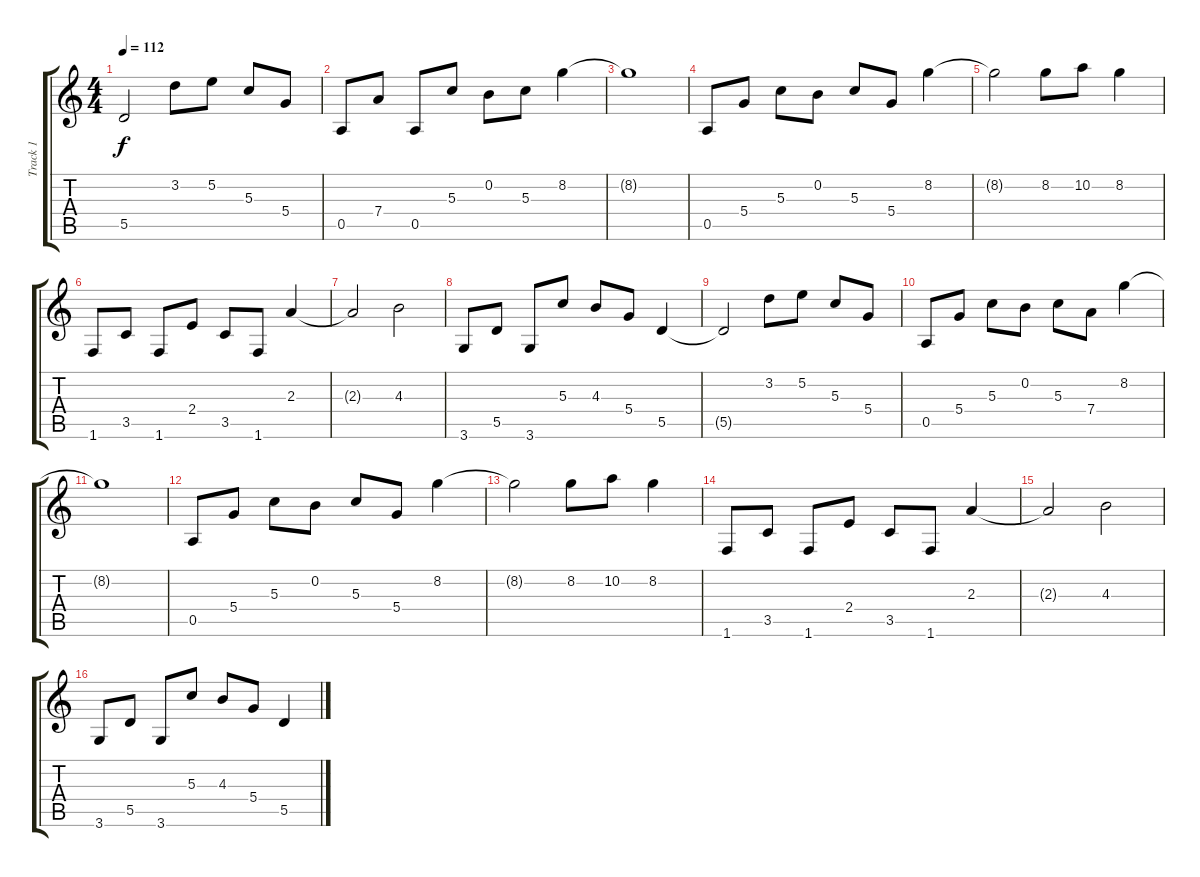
\track ("Track 1" "Track 1") {instrument electricguitarjazz}
\staff {score tabs}
\tuning (E4 B3 G3 D3 A2 E2) {hide}
\ts (4 4)
\tempo 112
\clef g2
\ks c
5.5{t}.2{dy f} 3.2.8 5.2.8 5.3.8 5.4.8 |
0.5.8 7.4.8 0.5.8 5.3.8 0.2.8 5.3.8 8.2.4 |
8.2{t}.1 |
0.5.8 5.4.8 5.3.8 0.2.8 5.3.8 5.4.8 8.2.4 |
8.2{t}.2 8.2.8 10.2.8 8.2.4 |
1.6.8 3.5.8 1.6.8 2.4.8 3.5.8 1.6.8 2.3.4 |
2.3{t}.2 4.3.2 |
3.6.8 5.5.8 3.6.8 5.3.8 4.3.8 5.4.8 5.5.4 |
5.5{t}.2 3.2.8 5.2.8 5.3.8 5.4.8 |
0.5.8 5.4.8 5.3.8 0.2.8 5.3.8 7.4.8 8.2.4 |
8.2{t}.1 |
0.5.8 5.4.8 5.3.8 0.2.8 5.3.8 5.4.8 8.2.4 |
8.2{t}.2 8.2.8 10.2.8 8.2.4 |
1.6.8 3.5.8 1.6.8 2.4.8 3.5.8 1.6.8 2.3.4 |
2.3{t}.2 4.3.2 |
3.6.8 5.5.8 3.6.8 5.3.8 4.3.8 5.4.8 5.5.4
